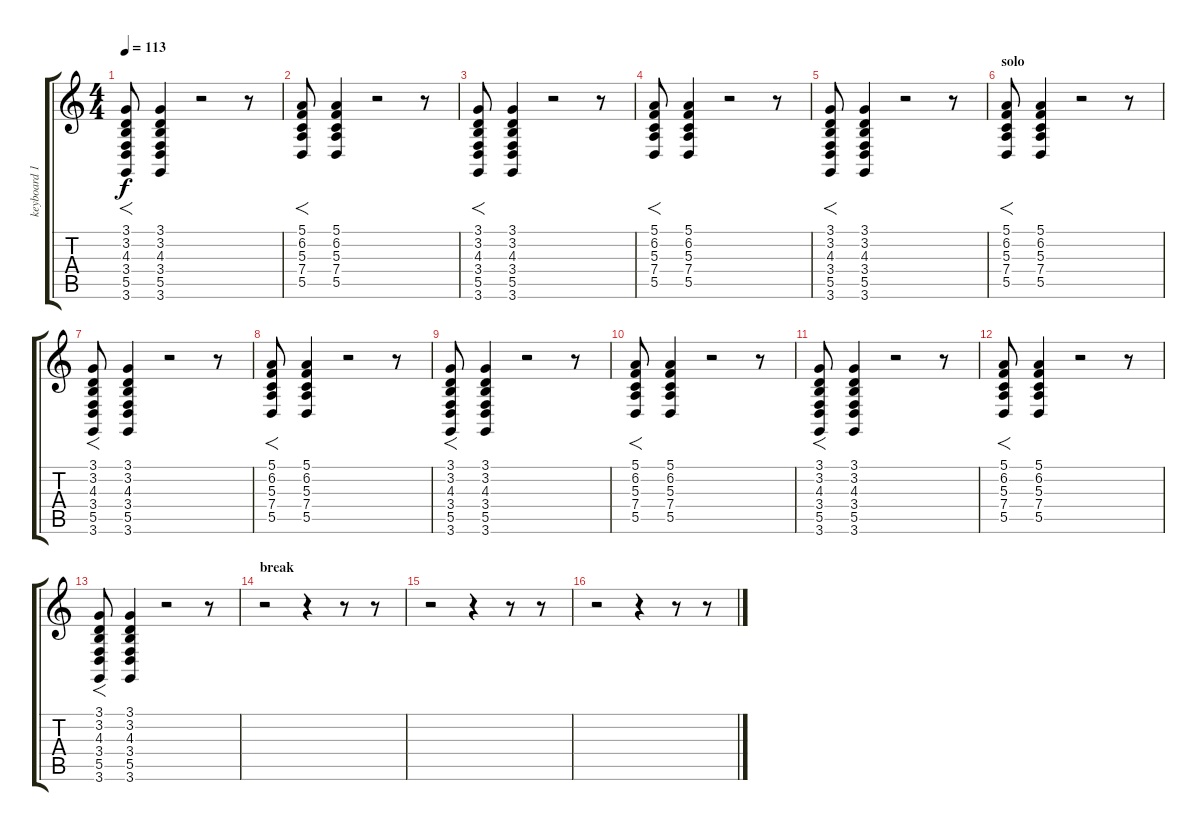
\track ("keyboard 1" "keyboard 1") {instrument fx4atmosphere}
\staff {score tabs}
\tuning (E4 B3 G3 D3 A2 E2) {hide}
\ts (4 4)
\tempo 113
\clef g2
\ks c
(3.1 3.2 4.3 3.4 5.5 3.6).8{f dy f} (3.1 3.2 4.3 3.4 5.5 3.6).4 r.2 r.8 |
(5.1 6.2 5.3 7.4 5.5).8{f} (5.1 6.2 5.3 7.4 5.5).4 r.2 r.8 |
(3.1 3.2 4.3 3.4 5.5 3.6).8{f} (3.1 3.2 4.3 3.4 5.5 3.6).4 r.2 r.8 |
(5.1 6.2 5.3 7.4 5.5).8{f} (5.1 6.2 5.3 7.4 5.5).4 r.2 r.8 |
(3.1 3.2 4.3 3.4 5.5 3.6).8{f} (3.1 3.2 4.3 3.4 5.5 3.6).4 r.2 r.8 |
\section ("" "solo")
(5.1 6.2 5.3 7.4 5.5).8{f} (5.1 6.2 5.3 7.4 5.5).4 r.2 r.8 |
(3.1 3.2 4.3 3.4 5.5 3.6).8{f} (3.1 3.2 4.3 3.4 5.5 3.6).4 r.2 r.8 |
(5.1 6.2 5.3 7.4 5.5).8{f} (5.1 6.2 5.3 7.4 5.5).4 r.2 r.8 |
(3.1 3.2 4.3 3.4 5.5 3.6).8{f} (3.1 3.2 4.3 3.4 5.5 3.6).4 r.2 r.8 |
(5.1 6.2 5.3 7.4 5.5).8{f} (5.1 6.2 5.3 7.4 5.5).4 r.2 r.8 |
(3.1 3.2 4.3 3.4 5.5 3.6).8{f} (3.1 3.2 4.3 3.4 5.5 3.6).4 r.2 r.8 |
(5.1 6.2 5.3 7.4 5.5).8{f} (5.1 6.2 5.3 7.4 5.5).4 r.2 r.8 |
(3.1 3.2 4.3 3.4 5.5 3.6).8{f} (3.1 3.2 4.3 3.4 5.5 3.6).4 r.2 r.8 |
\section ("" "break")
r.2 r.4 r.8 r.8 |
r.2 r.4 r.8 r.8 |
r.2 r.4 r.8 r.8
